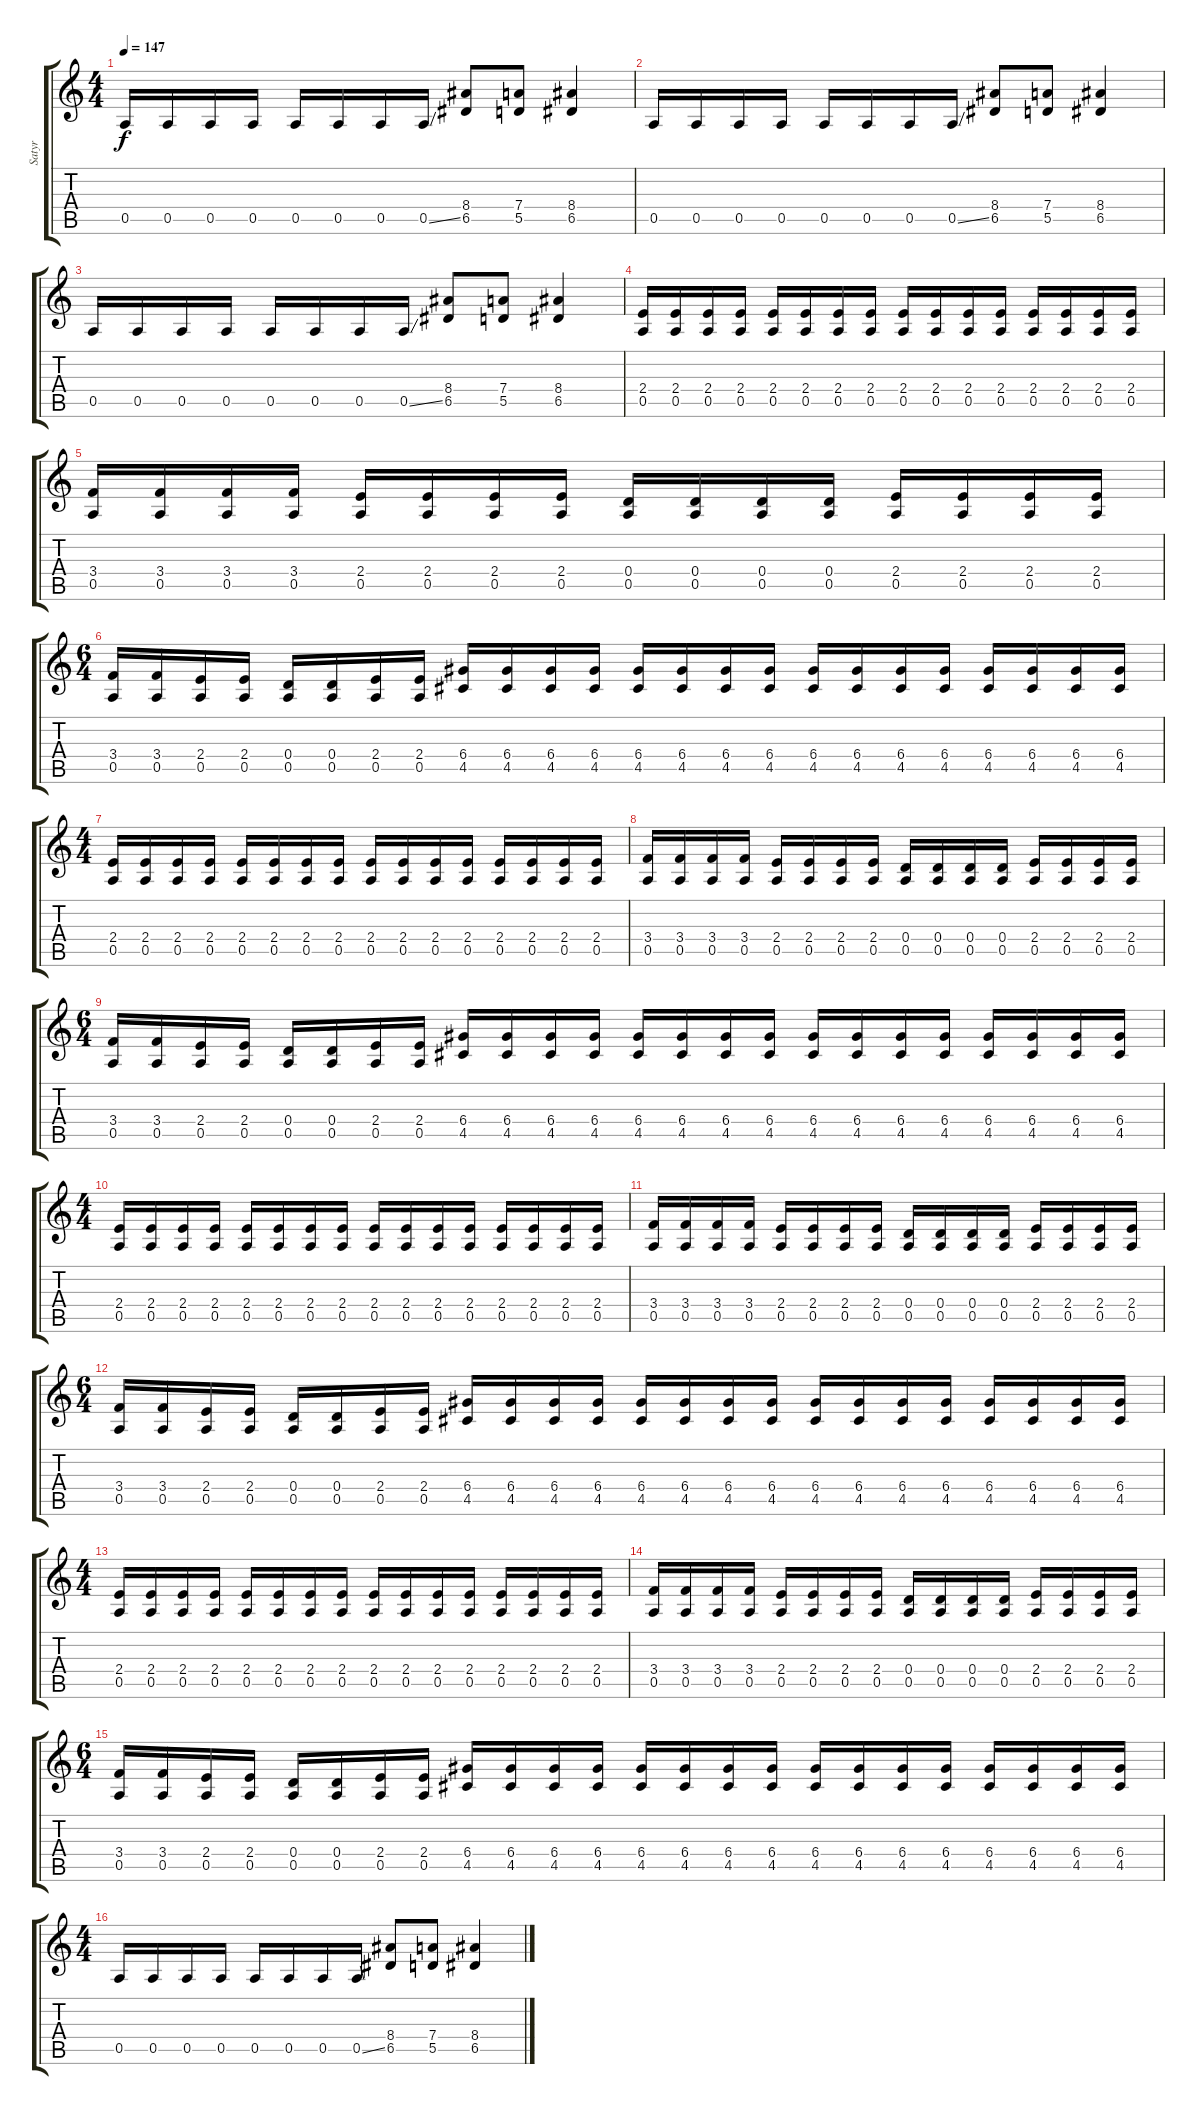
\track ("Satyr" "Satyr") {instrument overdrivenguitar}
\staff {score tabs}
\tuning (E4 B3 G3 D3 A2 E2) {hide}
\ts (4 4)
\tempo 147
\clef g2
\ks c
0.5.16{dy f} 0.5.16 0.5.16 0.5.16 0.5.16 0.5.16 0.5.16 0.5{ss}.16 (8.4 6.5).8 (7.4 5.5).8 (8.4 6.5).4 |
0.5.16 0.5.16 0.5.16 0.5.16 0.5.16 0.5.16 0.5.16 0.5{ss}.16 (8.4 6.5).8 (7.4 5.5).8 (8.4 6.5).4 |
0.5.16 0.5.16 0.5.16 0.5.16 0.5.16 0.5.16 0.5.16 0.5{ss}.16 (8.4 6.5).8 (7.4 5.5).8 (8.4 6.5).4 |
(2.4 0.5).16 (2.4 0.5).16 (2.4 0.5).16 (2.4 0.5).16 (2.4 0.5).16 (2.4 0.5).16 (2.4 0.5).16 (2.4 0.5).16 (2.4 0.5).16 (2.4 0.5).16 (2.4 0.5).16 (2.4 0.5).16 (2.4 0.5).16 (2.4 0.5).16 (2.4 0.5).16 (2.4 0.5).16 |
(3.4 0.5).16 (3.4 0.5).16 (3.4 0.5).16 (3.4 0.5).16 (2.4 0.5).16 (2.4 0.5).16 (2.4 0.5).16 (2.4 0.5).16 (0.4 0.5).16 (0.4 0.5).16 (0.4 0.5).16 (0.4 0.5).16 (2.4 0.5).16 (2.4 0.5).16 (2.4 0.5).16 (2.4 0.5).16 |
\ts (6 4)
(3.4 0.5).16 (3.4 0.5).16 (2.4 0.5).16 (2.4 0.5).16 (0.4 0.5).16 (0.4 0.5).16 (2.4 0.5).16 (2.4 0.5).16 (6.4 4.5).16 (6.4 4.5).16 (6.4 4.5).16 (6.4 4.5).16 (6.4 4.5).16 (6.4 4.5).16 (6.4 4.5).16 (6.4 4.5).16 (6.4 4.5).16 (6.4 4.5).16 (6.4 4.5).16 (6.4 4.5).16 (6.4 4.5).16 (6.4 4.5).16 (6.4 4.5).16 (6.4 4.5).16 |
\ts (4 4)
(2.4 0.5).16 (2.4 0.5).16 (2.4 0.5).16 (2.4 0.5).16 (2.4 0.5).16 (2.4 0.5).16 (2.4 0.5).16 (2.4 0.5).16 (2.4 0.5).16 (2.4 0.5).16 (2.4 0.5).16 (2.4 0.5).16 (2.4 0.5).16 (2.4 0.5).16 (2.4 0.5).16 (2.4 0.5).16 |
(3.4 0.5).16 (3.4 0.5).16 (3.4 0.5).16 (3.4 0.5).16 (2.4 0.5).16 (2.4 0.5).16 (2.4 0.5).16 (2.4 0.5).16 (0.4 0.5).16 (0.4 0.5).16 (0.4 0.5).16 (0.4 0.5).16 (2.4 0.5).16 (2.4 0.5).16 (2.4 0.5).16 (2.4 0.5).16 |
\ts (6 4)
(3.4 0.5).16 (3.4 0.5).16 (2.4 0.5).16 (2.4 0.5).16 (0.4 0.5).16 (0.4 0.5).16 (2.4 0.5).16 (2.4 0.5).16 (6.4 4.5).16 (6.4 4.5).16 (6.4 4.5).16 (6.4 4.5).16 (6.4 4.5).16 (6.4 4.5).16 (6.4 4.5).16 (6.4 4.5).16 (6.4 4.5).16 (6.4 4.5).16 (6.4 4.5).16 (6.4 4.5).16 (6.4 4.5).16 (6.4 4.5).16 (6.4 4.5).16 (6.4 4.5).16 |
\ts (4 4)
(2.4 0.5).16 (2.4 0.5).16 (2.4 0.5).16 (2.4 0.5).16 (2.4 0.5).16 (2.4 0.5).16 (2.4 0.5).16 (2.4 0.5).16 (2.4 0.5).16 (2.4 0.5).16 (2.4 0.5).16 (2.4 0.5).16 (2.4 0.5).16 (2.4 0.5).16 (2.4 0.5).16 (2.4 0.5).16 |
(3.4 0.5).16 (3.4 0.5).16 (3.4 0.5).16 (3.4 0.5).16 (2.4 0.5).16 (2.4 0.5).16 (2.4 0.5).16 (2.4 0.5).16 (0.4 0.5).16 (0.4 0.5).16 (0.4 0.5).16 (0.4 0.5).16 (2.4 0.5).16 (2.4 0.5).16 (2.4 0.5).16 (2.4 0.5).16 |
\ts (6 4)
(3.4 0.5).16 (3.4 0.5).16 (2.4 0.5).16 (2.4 0.5).16 (0.4 0.5).16 (0.4 0.5).16 (2.4 0.5).16 (2.4 0.5).16 (6.4 4.5).16 (6.4 4.5).16 (6.4 4.5).16 (6.4 4.5).16 (6.4 4.5).16 (6.4 4.5).16 (6.4 4.5).16 (6.4 4.5).16 (6.4 4.5).16 (6.4 4.5).16 (6.4 4.5).16 (6.4 4.5).16 (6.4 4.5).16 (6.4 4.5).16 (6.4 4.5).16 (6.4 4.5).16 |
\ts (4 4)
(2.4 0.5).16 (2.4 0.5).16 (2.4 0.5).16 (2.4 0.5).16 (2.4 0.5).16 (2.4 0.5).16 (2.4 0.5).16 (2.4 0.5).16 (2.4 0.5).16 (2.4 0.5).16 (2.4 0.5).16 (2.4 0.5).16 (2.4 0.5).16 (2.4 0.5).16 (2.4 0.5).16 (2.4 0.5).16 |
(3.4 0.5).16 (3.4 0.5).16 (3.4 0.5).16 (3.4 0.5).16 (2.4 0.5).16 (2.4 0.5).16 (2.4 0.5).16 (2.4 0.5).16 (0.4 0.5).16 (0.4 0.5).16 (0.4 0.5).16 (0.4 0.5).16 (2.4 0.5).16 (2.4 0.5).16 (2.4 0.5).16 (2.4 0.5).16 |
\ts (6 4)
(3.4 0.5).16 (3.4 0.5).16 (2.4 0.5).16 (2.4 0.5).16 (0.4 0.5).16 (0.4 0.5).16 (2.4 0.5).16 (2.4 0.5).16 (6.4 4.5).16 (6.4 4.5).16 (6.4 4.5).16 (6.4 4.5).16 (6.4 4.5).16 (6.4 4.5).16 (6.4 4.5).16 (6.4 4.5).16 (6.4 4.5).16 (6.4 4.5).16 (6.4 4.5).16 (6.4 4.5).16 (6.4 4.5).16 (6.4 4.5).16 (6.4 4.5).16 (6.4 4.5).16 |
\ts (4 4)
0.5.16 0.5.16 0.5.16 0.5.16 0.5.16 0.5.16 0.5.16 0.5{ss}.16 (8.4 6.5).8 (7.4 5.5).8 (8.4 6.5).4
